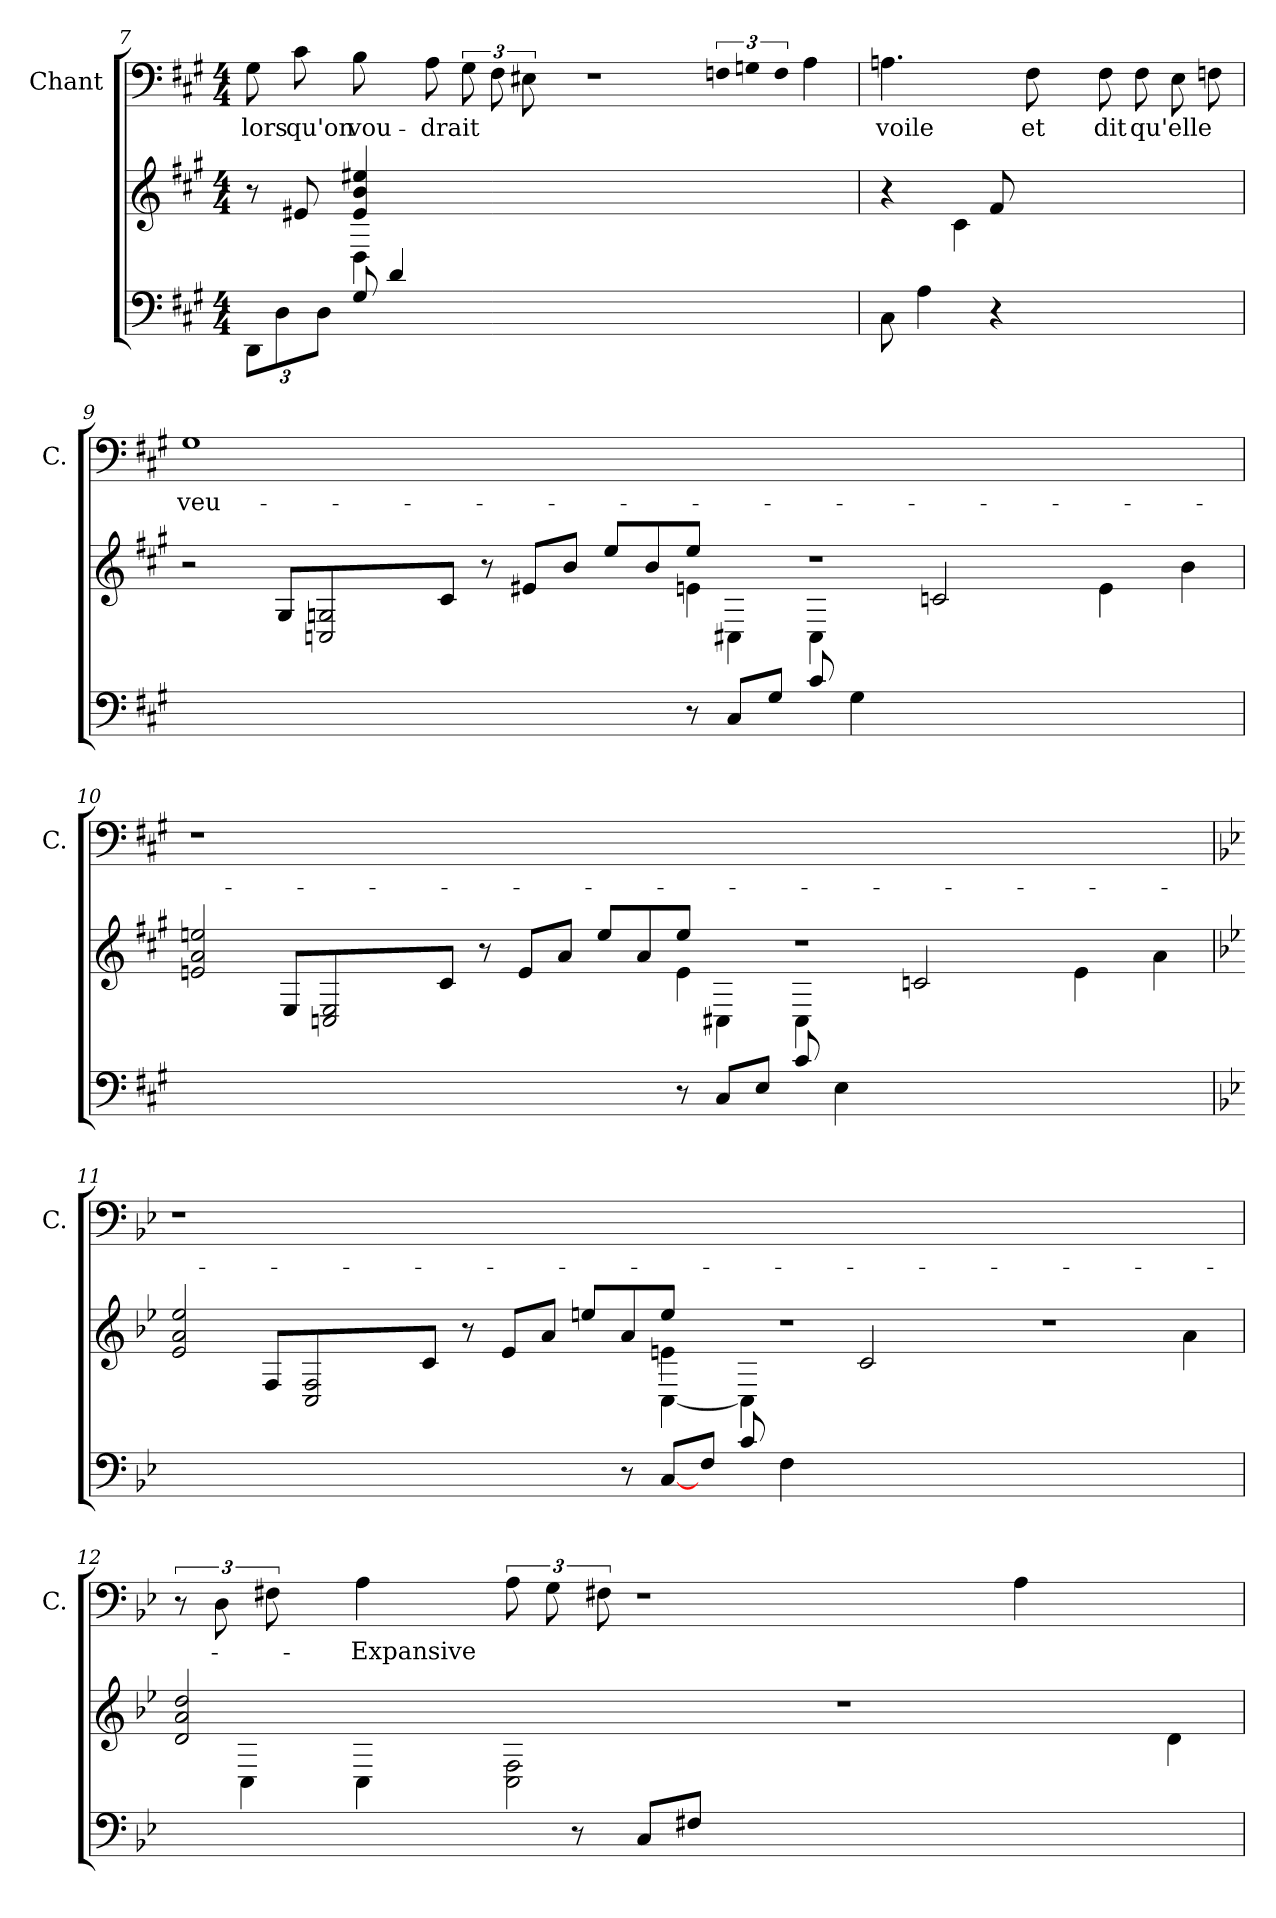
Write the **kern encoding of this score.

**kern	**kern	**kern	**text
*part3	*part2	*part1	*part1
*staff3	*staff2	*staff1	*staff1
*	*	*I"Chant	*
*	*	*I'C.	*
!!LO:LB:g=z
*clefF4	*clefG2	*clefF4	*
*k[f#c#g#]	*k[f#c#g#]	*k[f#c#g#]	*
*M4/4	*M4/4	*M4/4	*
=7	=7	=7	=7
*	*^	*	*
12DDi\L	8r	8ryy	8G#j\	lors
12Di\	.	.	.	.
.	8e#Xj/	8ryy	8c#j\	qu'on
12Di\J	.	.	.	.
8G#i/	4ee#Xj/ 4bj/ 4e#j/	4DZ\	8Bj\	vou-
4di/	.	.	8ryy	.
.	2ryy	2ryy	8Aj\	drait
4.ryy	.	.	12G#j\	.
.	.	.	12F#j\	.
.	.	.	12E#Xj\	.
.	.	.	8ryy	.
1.ryy	1.ryy	1.ryy	1r	.
!	!	!	!LO:N:vis=8	!
.	.	.	12FV\	.
!	!	!	!LO:N:vis=8	!
.	.	.	12GV\	.
!	!	!	!LO:N:vis=8	!
.	.	.	12FV\	.
.	.	.	4AV\	.
!!LO:PB:g=z
=8	=8	=8	=8	=8
8C#i\	4r	8ryy	4.Anj\	voile
4Ai\	.	8ryy	.	.
.	4c#j\	8ryy	.	.
4r	.	8f#Z/	8ryy	.
.	2ryy	2ryy	8F#j\	et
4.ryy	.	.	8ryy	.
.	.	.	8F#j\	dit
.	.	.	8F#j\	qu'elle
4ryy	4ryy	4ryy	8EV\	.
.	.	.	8FV\	.
=9	=9	=9	=9	=9
*	*^	*^	*	*
2ryy	2r	2ryy	2ryy	2ryy	1G#j/	veu-
2ryy	8G#j/L	2ryy	2ryy	2ryy	.	.
.	2CZ\ 2GZ\	.	.	.	.	.
2ryy	.	8ryy	4ryy	2ryy	1ryy	.
.	8c#j/J	8ryy	.	.	.	.
.	8r	8ryy	8ryy	.	.	.
.	8e#Xj/L	8ryy	8ryy	.	.	.
4ryy	8bV/J	8ryy	8ryy	4ryy	.	.
.	8eeV/L	8ryy	8ryy	.	.	.
8ryy	8bV/	8ryy	8ryy	8ryy	.	.
8r	8eeV/J	4eN\	8ryy	8ryy	.	.
8C#i/L	1..ryy	.	8ryy	4C#Z\	1..ryy	.
8G#i/J	.	8ryy	8ryy	.	.	.
8c#i/	.	1.ryy	1r	4C#Z\	.	.
4G#i\	.	.	.	.	.	.
.	.	.	.	8ryy	.	.
4ryy	.	.	.	2cl/	.	.
2..ryy	.	.	.	.	.	.
.	.	.	.	4ryy	.	.
.	.	.	4e\	.	.	.
.	.	.	.	4.ryy	.	.
.	.	.	4b\	.	.	.
!!LO:LB:g=z
=10	=10	=10	=10	=10	=10	=10
2ryy	2eenj/ 2aj/ 2enj/	2ryy	2ryy	2ryy	1r	.
2ryy	8Ej/L	2ryy	2ryy	2ryy	.	.
.	2CZ\ 2EZ\	.	.	.	.	.
2ryy	.	8ryy	4ryy	2ryy	1ryy	.
.	8c#j/J	8ryy	.	.	.	.
.	8r	8ryy	8ryy	.	.	.
.	8ej/L	8ryy	8ryy	.	.	.
4ryy	8aV/J	8ryy	8ryy	4ryy	.	.
.	8eeV/L	8ryy	8ryy	.	.	.
8ryy	8aV/	8ryy	8ryy	8ryy	.	.
8r	8eeV/J	4eN\	8ryy	8ryy	.	.
8C#i/L	1..ryy	.	8ryy	4C#Z\	1..ryy	.
8Ei/J	.	8ryy	8ryy	.	.	.
8c#i/	.	1.ryy	1r	4C#Z\	.	.
4Ei\	.	.	.	.	.	.
.	.	.	.	8ryy	.	.
4ryy	.	.	.	2cl/	.	.
2..ryy	.	.	.	.	.	.
.	.	.	.	4ryy	.	.
.	.	.	4e\	.	.	.
.	.	.	.	4.ryy	.	.
.	.	.	4a\	.	.	.
=11	=11	=11	=11	=11	=11	=11
*k[b-e-]	*k[b-e-]	*	*	*	*k[b-e-]	*
2ryy	2ee-j/ 2aj/ 2e-j/	2ryy	2ryy	2ryy	1r	.
2ryy	8Fj/L	2ryy	2ryy	2ryy	.	.
.	2CZ\ 2FZ\	.	.	.	.	.
2ryy	.	8ryy	4ryy	2ryy	2%7ryy	.
.	8cj/J	8ryy	.	.	.	.
.	8r	8ryy	8ryy	.	.	.
.	8e-j/L	8ryy	8ryy	.	.	.
4ryy	8aV/J	8ryy	8ryy	4ryy	.	.
.	8eeV/L	8ryy	8ryy	.	.	.
8r	8aV/	8ryy	8ryy	8ryy	.	.
[8Ci/L	8eeV/J	4eN\	8ryy	[4CZ\	.	.
8Fi/J	1ryy	.	8ryy	.	.	.
8ci/	.	8ryy	8ryy	4CZ\]	.	.
4Fi\	.	1ryy	1r	.	.	.
.	.	.	.	8ryy	.	.
4ryy	.	.	.	2cl/	.	.
1..ryy	.	.	.	.	.	.
.	1.ryy	.	.	4ryy	.	.
.	.	1ryy	1r	1ryy	.	.
.	.	4ryy	4a\	4ryy	.	.
=12	=12	=12	=12	=12	=12	=12
2ryy	2ddj/ 2aj/ 2dj/	8ryy	8ryy	2ryy	12r	.
.	.	.	.	.	12Dj\	.
.	.	4CZ\	8ryy	.	.	.
.	.	.	.	.	12F#Xj\	.
.	.	.	8ryy	.	8ryy	.
.	.	2ryy	4C!\	.	4Aj\	Expansive
4ryy	2ryy	.	.	8ryy	.	.
.	.	.	8ryy	8ryy	8ryy	.
8ryy	.	.	2FN\ 2CN\	8ryy	12Aj\	.
.	.	.	.	.	12Gj\	.
8r	.	8ryy	.	8ryy	.	.
.	.	.	.	.	12F#Xj\	.
8Ci/L	1..ryy	1..ryy	.	8ryy	1r	.
8F#Xi/J	.	.	.	8ryy	.	.
2ryy	.	.	4ryy	8ryy	.	.
.	.	.	.	8ryy	.	.
.	.	.	1ryy	1r	.	.
8ryy	.	.	.	.	.	.
2..ryy	.	.	.	.	.	.
.	.	.	.	.	4AV\	.
.	.	.	.	.	2ryy	.
.	.	.	4ryy	4d\	.	.
*	*v	*v	*v	*v	*	*
=	=	=	=
*-	*-	*-	*-
